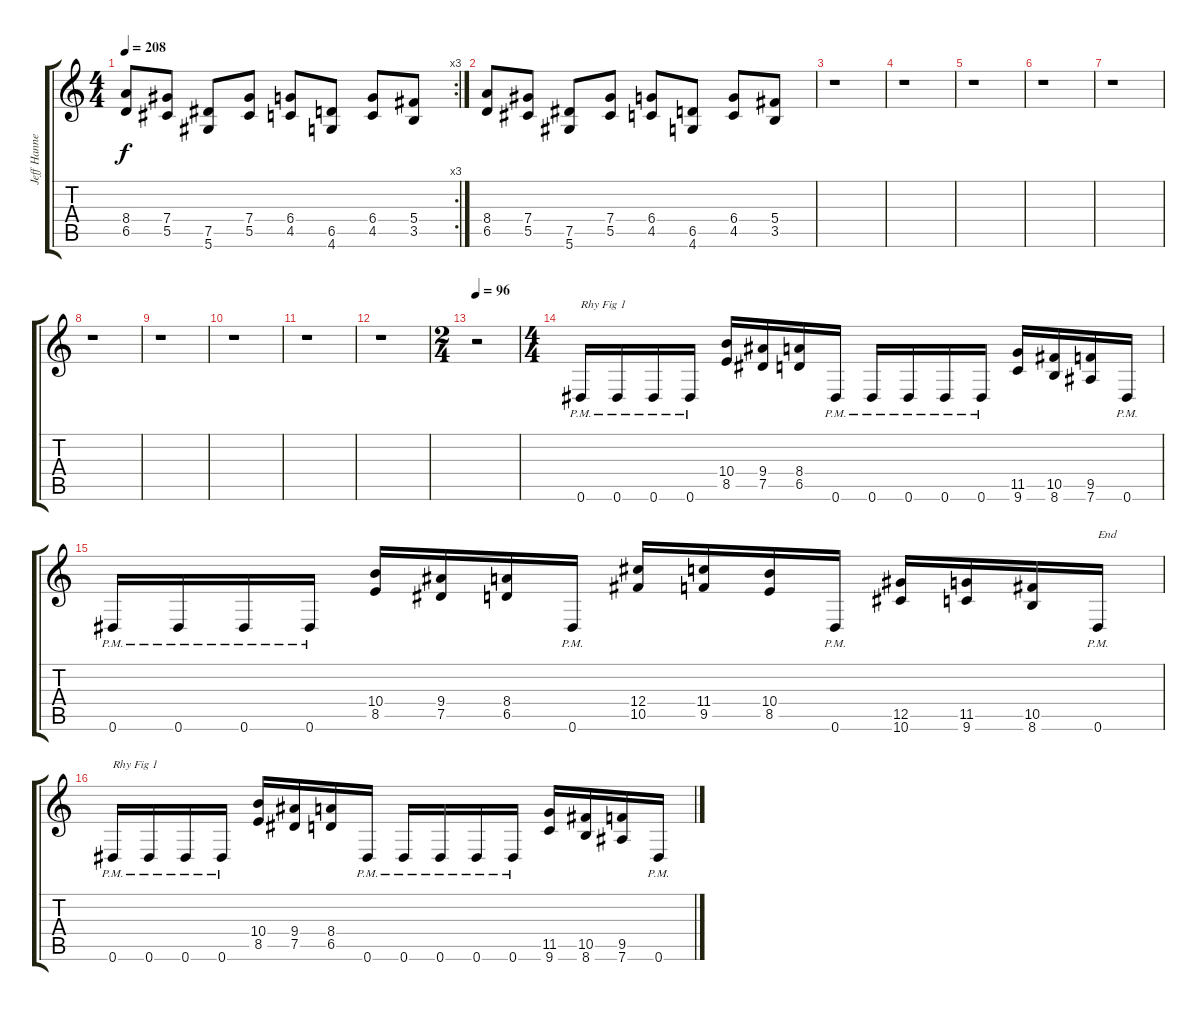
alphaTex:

\track ("Jeff Hanneman (Lead Guitar)" "Jeff Hanne") {instrument distortionguitar}
\staff {score tabs}
\tuning (Eb4 Bb3 Gb3 Db3 Ab2 Eb2) {hide}
\rc 3
\ts (4 4)
\tempo 208
\clef g2
\ks c
(8.4 6.5).8{dy f} (7.4 5.5).8 (7.5 5.6).8 (7.4 5.5).8 (6.4 4.5).8 (6.5 4.6).8 (6.4 4.5).8 (5.4 3.5).8 |
(8.4 6.5).8 (7.4 5.5).8 (7.5 5.6).8 (7.4 5.5).8 (6.4 4.5).8 (6.5 4.6).8 (6.4 4.5).8 (5.4 3.5).8 |
r.1 |
r.1 |
r.1 |
r.1 |
r.1 |
r.1 |
r.1 |
r.1 |
r.1 |
r.1 |
\ts (2 4)
\tempo 96
r.2 |
\ts (4 4)
0.6{pm}.16{txt "Rhy Fig 1"} 0.6{pm}.16 0.6{pm}.16 0.6{pm}.16 (10.4 8.5).16 (9.4 7.5).16 (8.4 6.5).16 0.6{pm}.16 0.6{pm}.16 0.6{pm}.16 0.6{pm}.16 0.6{pm}.16 (11.5 9.6).16 (10.5 8.6).16 (9.5 7.6).16 0.6{pm}.16 |
0.6{pm}.16 0.6{pm}.16 0.6{pm}.16 0.6{pm}.16 (10.4 8.5).16 (9.4 7.5).16 (8.4 6.5).16 0.6{pm}.16 (12.4 10.5).16 (11.4 9.5).16 (10.4 8.5).16 0.6{pm}.16 (12.5 10.6).16 (11.5 9.6).16 (10.5 8.6).16 0.6{pm}.16{txt "End"} |
0.6{pm}.16{txt "Rhy Fig 1"} 0.6{pm}.16 0.6{pm}.16 0.6{pm}.16 (10.4 8.5).16 (9.4 7.5).16 (8.4 6.5).16 0.6{pm}.16 0.6{pm}.16 0.6{pm}.16 0.6{pm}.16 0.6{pm}.16 (11.5 9.6).16 (10.5 8.6).16 (9.5 7.6).16 0.6{pm}.16
